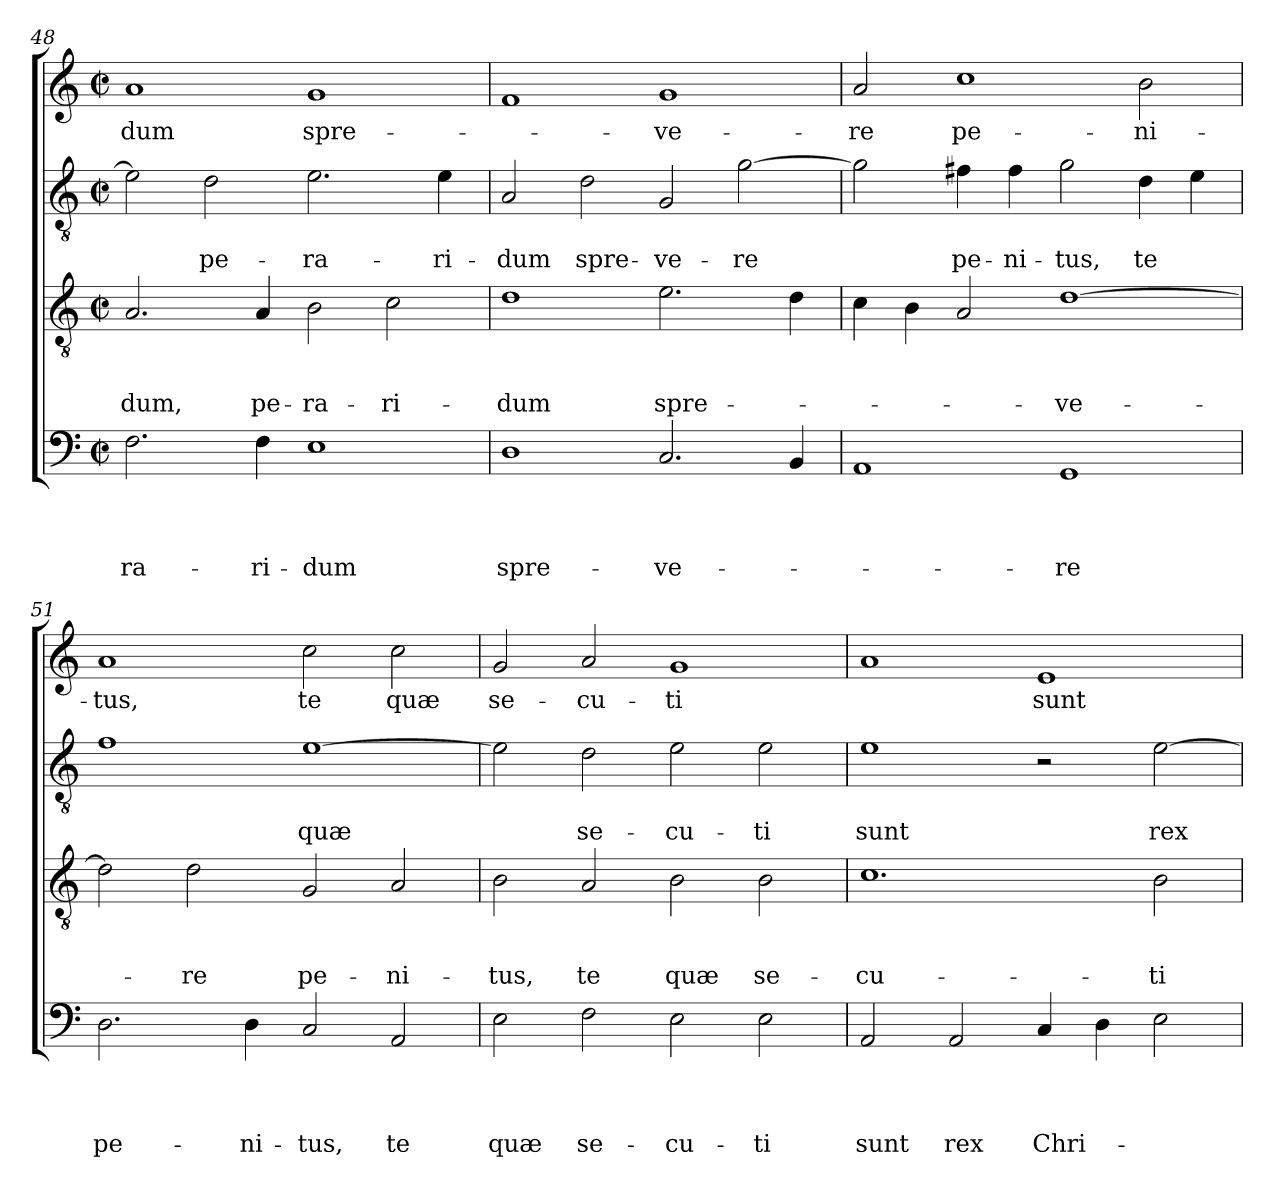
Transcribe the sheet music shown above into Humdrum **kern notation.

**kern	**text	**text	**text	**text	**kern	**text	**text	**text	**kern	**text	**text	**kern	**text
*part4	*part4	*part4	*part4	*part4	*part3	*part3	*part3	*part3	*part2	*part2	*part2	*part1	*part1
*staff4	*staff4	*staff4	*staff4	*staff4	*staff3	*staff3	*staff3	*staff3	*staff2	*staff2	*staff2	*staff1	*staff1
*clefF4	*	*	*	*	*clefGv2	*	*	*	*clefGv2	*	*	*clefG2	*
*k[]	*	*	*	*	*k[]	*	*	*	*k[]	*	*	*k[]	*
*C:	*	*	*	*	*C:	*	*	*	*C:	*	*	*C:	*
*M2/2	*	*	*	*	*M2/2	*	*	*	*M2/2	*	*	*M2/2	*
*met(c|)	*	*	*	*	*met(c|)	*	*	*	*met(c|)	*	*	*met(c|)	*
=48	=48	=48	=48	=48	=48	=48	=48	=48	=48	=48	=48	=48	=48
!	!	!	!	!LO:LY:b	!	!	!	!LO:LY:b	!	!	!	!	!LO:LY:b
2.F\	.	.	.	-ra-	2.A/	.	.	-dum,	2e\]	.	.	1a	-dum
!	!	!	!	!	!	!	!	!	!	!	!LO:LY:b	!	!
.	.	.	.	.	.	.	.	.	2d\	.	pe-	.	.
!	!	!	!	!LO:LY:b	!	!	!	!LO:LY:b	!	!	!	!	!
4F\	.	.	.	-ri-	4A/	.	.	pe-	.	.	.	.	.
!	!	!	!	!LO:LY:b	!	!	!	!LO:LY:b	!	!	!LO:LY:b	!	!LO:LY:b
1E	.	.	.	-dum	2B\	.	.	-ra-	2.e\	.	-ra-	1g	spre-
!	!	!	!	!	!	!	!	!LO:LY:b	!	!	!	!	!
.	.	.	.	.	2c\	.	.	-ri-	.	.	.	.	.
!	!	!	!	!	!	!	!	!	!	!	!LO:LY:b	!	!
.	.	.	.	.	.	.	.	.	4e\	.	-ri-	.	.
=49	=49	=49	=49	=49	=49	=49	=49	=49	=49	=49	=49	=49	=49
!	!	!	!	!LO:LY:b	!	!	!	!LO:LY:b	!	!	!LO:LY:b	!	!
1D	.	.	.	spre-	1d	.	.	-dum	2A/	.	-dum	1f	.
!	!	!	!	!	!	!	!	!	!	!	!LO:LY:b	!	!
.	.	.	.	.	.	.	.	.	2d\	.	spre-	.	.
!	!	!	!	!LO:LY:b	!	!	!	!LO:LY:b	!	!	!LO:LY:b	!	!LO:LY:b
2.C/	.	.	.	-ve-	2.e\	.	.	spre-	2G/	.	-ve-	1g	-ve-
!	!	!	!	!	!	!	!	!	!	!	!LO:LY:b	!	!
.	.	.	.	.	.	.	.	.	[2g\	.	-re	.	.
4BB/	.	.	.	.	4d\	.	.	.	.	.	.	.	.
=50	=50	=50	=50	=50	=50	=50	=50	=50	=50	=50	=50	=50	=50
!	!	!	!	!	!	!	!	!	!	!	!	!	!LO:LY:b
1AA	.	.	.	.	4c\	.	.	.	2g\]	.	.	2a/	-re
.	.	.	.	.	4B\	.	.	.	.	.	.	.	.
!	!	!	!	!	!	!	!	!	!	!	!LO:LY:b	!	!LO:LY:b
.	.	.	.	.	2A/	.	.	.	4f#X\	.	pe-	1cc	pe-
!	!	!	!	!	!	!	!	!	!	!	!LO:LY:b	!	!
.	.	.	.	.	.	.	.	.	4f#\	.	-ni-	.	.
!	!	!	!	!LO:LY:b	!	!	!	!LO:LY:b	!	!	!LO:LY:b	!	!
1GG	.	.	.	-re	[1d	.	.	-ve-	2g\	.	-tus,	.	.
!	!	!	!	!	!	!	!	!	!	!	!LO:LY:b	!	!LO:LY:b
.	.	.	.	.	.	.	.	.	4d\	.	te	2b\	-ni-
.	.	.	.	.	.	.	.	.	4e\	.	.	.	.
!!LO:LB:g=z
=51	=51	=51	=51	=51	=51	=51	=51	=51	=51	=51	=51	=51	=51
!	!	!	!	!LO:LY:b	!	!	!	!	!	!	!	!	!LO:LY:b
2.D\	.	.	.	pe-	2d\]	.	.	.	1f	.	.	1a	-tus,
!	!	!	!	!	!	!	!	!LO:LY:b	!	!	!	!	!
.	.	.	.	.	2d\	.	.	-re	.	.	.	.	.
!	!	!	!	!LO:LY:b	!	!	!	!	!	!	!	!	!
4D\	.	.	.	-ni-	.	.	.	.	.	.	.	.	.
!	!	!	!	!LO:LY:b	!	!	!	!LO:LY:b	!	!	!LO:LY:b	!	!LO:LY:b
2C/	.	.	.	-tus,	2G/	.	.	pe-	[1e	.	quæ	2cc\	te
!	!	!	!	!LO:LY:b	!	!	!	!LO:LY:b	!	!	!	!	!LO:LY:b
2AA/	.	.	.	te	2A/	.	.	-ni-	.	.	.	2cc\	quæ
=52	=52	=52	=52	=52	=52	=52	=52	=52	=52	=52	=52	=52	=52
!	!	!	!	!LO:LY:b	!	!	!	!LO:LY:b	!	!	!	!	!LO:LY:b
2E\	.	.	.	quæ	2B\	.	.	-tus,	2e\]	.	.	2g/	se-
!	!	!	!	!LO:LY:b	!	!	!	!LO:LY:b	!	!	!LO:LY:b	!	!LO:LY:b
2F\	.	.	.	se-	2A/	.	.	te	2d\	.	se-	2a/	-cu-
!	!	!	!	!LO:LY:b	!	!	!	!LO:LY:b	!	!	!LO:LY:b	!	!LO:LY:b
2E\	.	.	.	-cu-	2B\	.	.	quæ	2e\	.	-cu-	1g	-ti
!	!	!	!	!LO:LY:b	!	!	!	!LO:LY:b	!	!	!LO:LY:b	!	!
2E\	.	.	.	-ti	2B\	.	.	se-	2e\	.	-ti	.	.
=53	=53	=53	=53	=53	=53	=53	=53	=53	=53	=53	=53	=53	=53
!	!	!	!	!LO:LY:b	!	!	!	!LO:LY:b	!	!	!LO:LY:b	!	!
2AA/	.	.	.	sunt	1.c	.	.	-cu-	1e	.	sunt	1a	.
!	!	!	!	!LO:LY:b	!	!	!	!	!	!	!	!	!
2AA/	.	.	.	rex	.	.	.	.	.	.	.	.	.
!	!	!	!	!LO:LY:b	!	!	!	!	!	!	!	!	!LO:LY:b
4C/	.	.	.	Chri-	.	.	.	.	2r	.	.	1e	sunt
4D\	.	.	.	.	.	.	.	.	.	.	.	.	.
!	!	!	!	!	!	!	!	!LO:LY:b	!	!	!LO:LY:b	!	!
2E\	.	.	.	.	2B\	.	.	-ti	[2e\	.	rex	.	.
=	=	=	=	=	=	=	=	=	=	=	=	=	=
*-	*-	*-	*-	*-	*-	*-	*-	*-	*-	*-	*-	*-	*-
